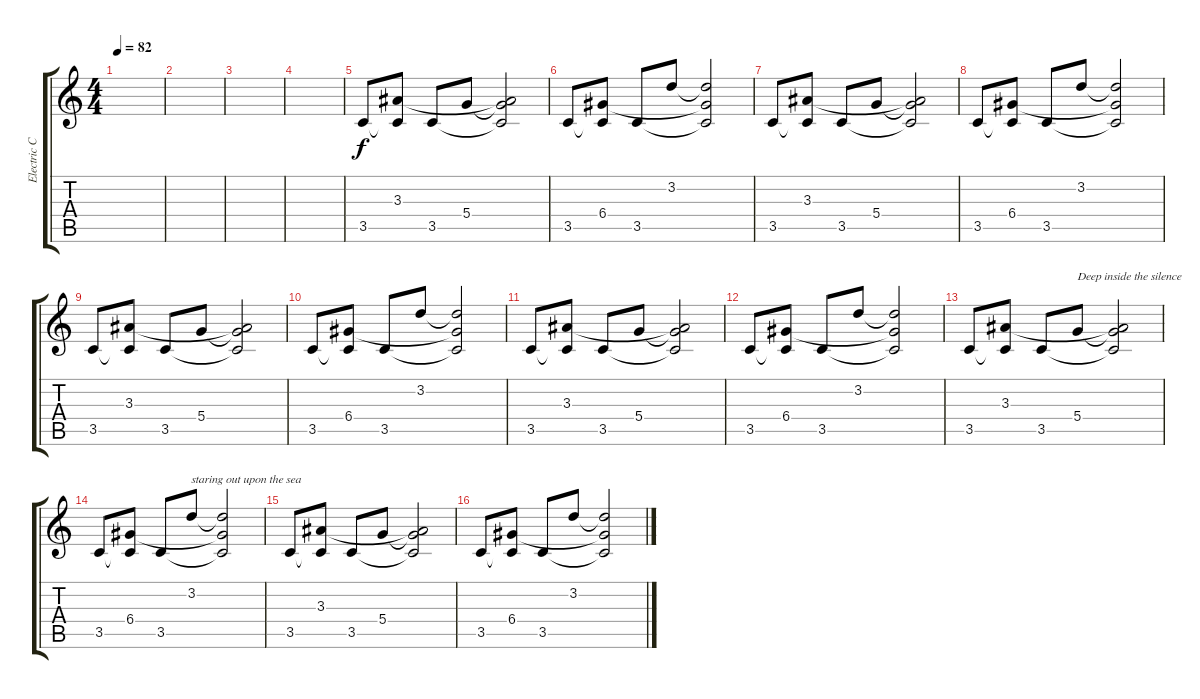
\track ("Electric Clean" "Electric C") {instrument acousticguitarnylon}
\staff {score tabs}
\tuning (E4 B3 G3 D3 A2 E2) {hide}
\ts (4 4)
\tempo 82
\clef g2
\ks c
|
|
|
|
3.5.8 (3.3 3.5{t}).8 3.5.8 5.4.8 (3.3{t} 5.4{t} 3.5{t}).2 |
3.5.8 (6.4 3.5{t}).8 3.5.8 3.2.8 (3.2{t} 6.4{t} 3.5{t}).2 |
3.5.8 (3.3 3.5{t}).8 3.5.8 5.4.8 (3.3{t} 5.4{t} 3.5{t}).2 |
3.5.8 (6.4 3.5{t}).8 3.5.8 3.2.8 (3.2{t} 6.4{t} 3.5{t}).2 |
3.5.8 (3.3 3.5{t}).8 3.5.8 5.4.8 (3.3{t} 5.4{t} 3.5{t}).2 |
3.5.8 (6.4 3.5{t}).8 3.5.8 3.2.8 (3.2{t} 6.4{t} 3.5{t}).2 |
3.5.8 (3.3 3.5{t}).8 3.5.8 5.4.8 (3.3{t} 5.4{t} 3.5{t}).2 |
3.5.8 (6.4 3.5{t}).8 3.5.8 3.2.8 (3.2{t} 6.4{t} 3.5{t}).2 |
3.5.8 (3.3 3.5{t}).8 3.5.8 5.4.8{txt "Deep inside the silence"} (3.3{t} 5.4{t} 3.5{t}).2 |
3.5.8 (6.4 3.5{t}).8 3.5.8 3.2.8{txt "staring out upon the sea"} (3.2{t} 6.4{t} 3.5{t}).2 |
3.5.8 (3.3 3.5{t}).8 3.5.8 5.4.8 (3.3{t} 5.4{t} 3.5{t}).2 |
3.5.8 (6.4 3.5{t}).8 3.5.8 3.2.8 (3.2{t} 6.4{t} 3.5{t}).2
